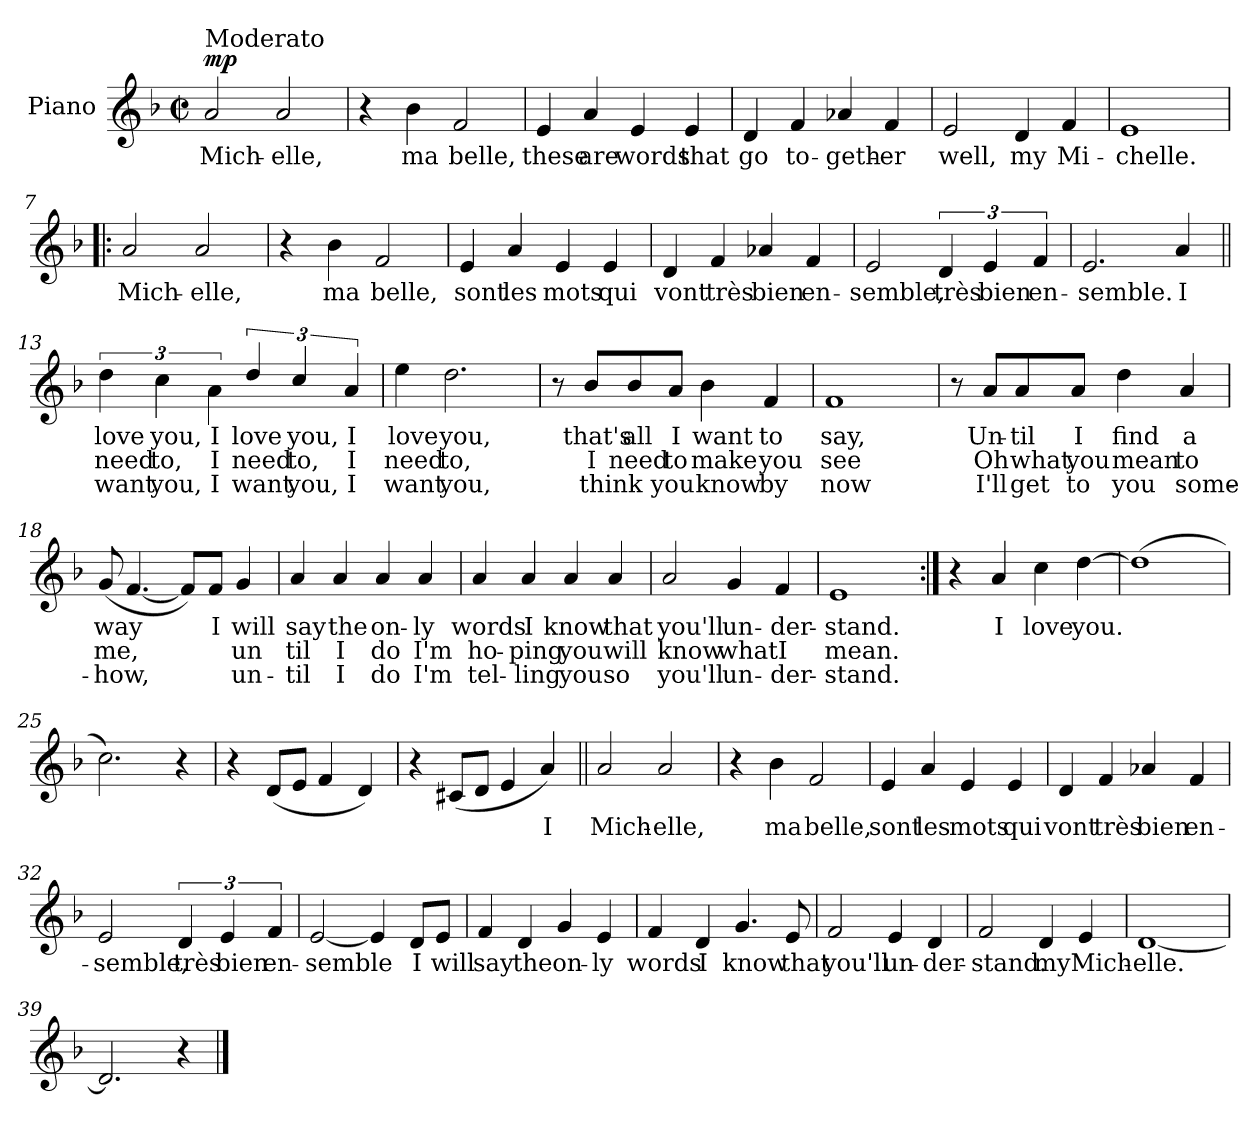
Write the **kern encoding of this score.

**kern	**text	**text	**text	**dynam
*part1	*part1	*part1	*part1	*part1
*staff1	*staff1	*staff1	*staff1	*staff1
*I"Piano	*	*	*	*
*I'Pno	*	*	*	*
*clefG2	*	*	*	*
*k[b-]	*	*	*	*
*F:	*	*	*	*
*M2/2	*	*	*	*
*met(c|)	*	*	*	*
=1	=1	=1	=1	=1
!LO:TX:a:t=Moderato	!	!	!	!
!	!	!	!	!LO:DY:b
2a/	Mich-	.	.	mp
2a/	-elle,	.	.	.
=2	=2	=2	=2	=2
4r	.	.	.	.
4b-\	ma	.	.	.
2f/	belle,	.	.	.
=3	=3	=3	=3	=3
4e/	these	.	.	.
4a/	are	.	.	.
4e/	words	.	.	.
4e/	that	.	.	.
=4	=4	=4	=4	=4
4d/	go	.	.	.
4f/	to-	.	.	.
4a-X/	-geth-	.	.	.
4f/	-er	.	.	.
!!LO:LB:g=z
=5	=5	=5	=5	=5
2e/	well,	.	.	.
4d/	my	.	.	.
4f/	Mi-	.	.	.
=6	=6	=6	=6	=6
1e	-chelle.	.	.	.
=7!|:	=7!|:	=7!|:	=7!|:	=7!|:
2a/	Mich-	.	.	.
2a/	-elle,	.	.	.
=8	=8	=8	=8	=8
4r	.	.	.	.
4b-\	ma	.	.	.
2f/	belle,	.	.	.
!!LO:LB:g=z
=9	=9	=9	=9	=9
4e/	sont	.	.	.
4a/	les	.	.	.
4e/	mots	.	.	.
4e/	qui	.	.	.
=10	=10	=10	=10	=10
4d/	vont	.	.	.
4f/	très	.	.	.
4a-X/	bien	.	.	.
4f/	en-	.	.	.
=11	=11	=11	=11	=11
2e/	-semble,	.	.	.
6d/	très	.	.	.
6e/	bien	.	.	.
6f/	en-	.	.	.
=12	=12	=12	=12	=12
2.e/	semble.	.	.	.
4a/	I	.	.	.
!!LO:LB:g=z
=13||	=13||	=13||	=13||	=13||
6dd\	love	need	want	.
6cc\	you,	to,	you,	.
6a\	I	I	I	.
6dd/	love	need	want	.
6cc/	you,	to,	you,	.
6a/	I	I	I	.
=14	=14	=14	=14	=14
4ee\	love	need	want	.
2.dd\	you,	to,	you,	.
=15	=15	=15	=15	=15
8r	.	.	.	.
8b-/L	that's	I	think	.
8b-/	all	need	.	.
8a/J	I	to	you	.
4b-\	want	make	know	.
4f/	to	you	by	.
=16	=16	=16	=16	=16
1f	say,	see	now	.
!!LO:LB:g=z
=17	=17	=17	=17	=17
8r	.	.	.	.
8a/L	Un-	Oh	I'll	.
8a/	-til	what	get	.
8a/J	I	you	to	.
4dd\	find	mean	you	.
4a/	a	to	some-	.
=18	=18	=18	=18	=18
(8g/	way	me,	-how,	.
[4.f/	.	.	.	.
8f/L])	.	.	.	.
8f/J	I	.	.	.
4g/	will	un	un-	.
=19	=19	=19	=19	=19
4a/	say	til	-til	.
4a/	the	I	I	.
4a/	on-	do	do	.
4a/	-ly	I'm	I'm	.
=20	=20	=20	=20	=20
4a/	words	ho-	tel-	.
4a/	I	-ping	-ling	.
4a/	know	you	you	.
4a/	that	will	so	.
!!LO:PB:g=z
=21	=21	=21	=21	=21
2a/	you'll	know	you'll	.
4g/	un-	what	un-	.
4f/	-der-	I	-der-	.
=22	=22	=22	=22	=22
1e	-stand.	mean.	-stand.	.
=23:|!	=23:|!	=23:|!	=23:|!	=23:|!
4r	.	.	.	.
4a/	I	.	.	.
4cc\	love	.	.	.
[4dd\	you.	.	.	.
=24	=24	=24	=24	=24
(1dd]	.	.	.	.
!!LO:LB:g=z
=25	=25	=25	=25	=25
2.cc\)	.	.	.	.
4r	.	.	.	.
=26	=26	=26	=26	=26
4r	.	.	.	.
(8d/L	.	.	.	.
8e/J	.	.	.	.
4f/	.	.	.	.
4d/)	.	.	.	.
=27	=27	=27	=27	=27
4r	.	.	.	.
(8c#X/L	.	.	.	.
8d/J	.	.	.	.
4e/	.	.	.	.
4a/)	I	.	.	.
!!LO:LB:g=z
=28||	=28||	=28||	=28||	=28||
2a/	Mich-	.	.	.
2a/	-elle,	.	.	.
=29	=29	=29	=29	=29
4r	.	.	.	.
4b-\	ma	.	.	.
2f/	belle,	.	.	.
=30	=30	=30	=30	=30
4e/	sont	.	.	.
4a/	les	.	.	.
4e/	mots	.	.	.
4e/	qui	.	.	.
=31	=31	=31	=31	=31
4d/	vont	.	.	.
4f/	très	.	.	.
4a-X/	bien	.	.	.
4f/	en-	.	.	.
=32	=32	=32	=32	=32
2e/	-semble,	.	.	.
6d/	très	.	.	.
6e/	bien	.	.	.
6f/	en-	.	.	.
!!LO:LB:g=z
=33	=33	=33	=33	=33
[2e/	-semble	.	.	.
4e/]	.	.	.	.
8d/L	I	.	.	.
8e/J	will	.	.	.
=34	=34	=34	=34	=34
4f/	say	.	.	.
4d/	the	.	.	.
4g/	on-	.	.	.
4e/	-ly	.	.	.
=35	=35	=35	=35	=35
4f/	words	.	.	.
4d/	I	.	.	.
4.g/	know	.	.	.
8e/	that	.	.	.
=36	=36	=36	=36	=36
2f/	you'll	.	.	.
4e/	un-	.	.	.
4d/	-der-	.	.	.
!!LO:LB:g=z
=37	=37	=37	=37	=37
2f/	-stand.	.	.	.
4d/	my	.	.	.
4e/	Mich-	.	.	.
=38	=38	=38	=38	=38
[1d	-elle.	.	.	.
=39	=39	=39	=39	=39
2.d/]	.	.	.	.
4r	.	.	.	.
==	==	==	==	==
*-	*-	*-	*-	*-
